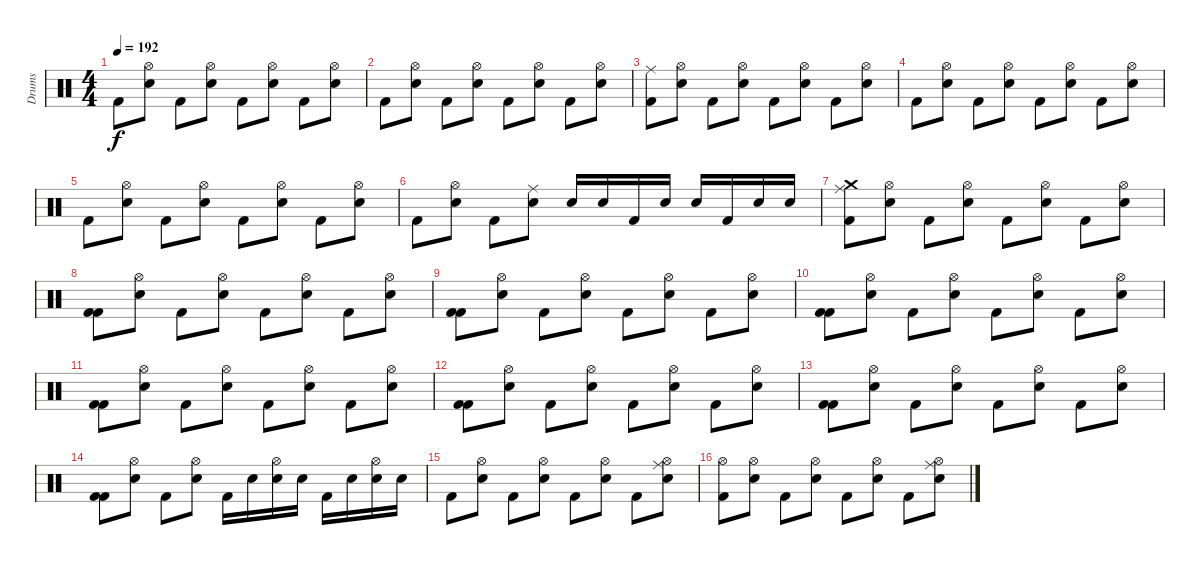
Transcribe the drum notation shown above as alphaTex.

\track ("Drums" "Drums") {instrument percussion}
\staff {score}
\articulation defaults
\ts (4 4)
\tempo 192
\clef neutral
\ks c "Kick (hit) 2".8{dy f}
("Snare (hit) 2" "Hi-Hat (open)").8 "Kick (hit) 2".8 ("Snare (hit) 2" "Hi-Hat (open)").8 "Kick (hit) 2".8 ("Snare (hit) 2" "Hi-Hat (open)").8 "Kick (hit) 2".8 ("Snare (hit) 2" "Hi-Hat (open)").8 |
"Kick (hit) 2".8 ("Snare (hit) 2" "Hi-Hat (open)").8 "Kick (hit) 2".8 ("Snare (hit) 2" "Hi-Hat (open)").8 "Kick (hit) 2".8 ("Snare (hit) 2" "Hi-Hat (open)").8 "Kick (hit) 2".8 ("Snare (hit) 2" "Hi-Hat (open)").8 |
("Kick (hit) 2" "Ride (middle)").8 ("Snare (hit) 2" "Hi-Hat (open)").8 "Kick (hit) 2".8 ("Snare (hit) 2" "Hi-Hat (open)").8 "Kick (hit) 2".8 ("Snare (hit) 2" "Hi-Hat (open)").8 "Kick (hit) 2".8 ("Snare (hit) 2" "Hi-Hat (open)").8 |
"Kick (hit) 2".8 ("Snare (hit) 2" "Hi-Hat (open)").8 "Kick (hit) 2".8 ("Snare (hit) 2" "Hi-Hat (open)").8 "Kick (hit) 2".8 ("Snare (hit) 2" "Hi-Hat (open)").8 "Kick (hit) 2".8 ("Snare (hit) 2" "Hi-Hat (open)").8 |
"Kick (hit) 2".8 ("Snare (hit) 2" "Hi-Hat (open)").8 "Kick (hit) 2".8 ("Snare (hit) 2" "Hi-Hat (open)").8 "Kick (hit) 2".8 ("Snare (hit) 2" "Hi-Hat (open)").8 "Kick (hit) 2".8 ("Snare (hit) 2" "Hi-Hat (open)").8 |
"Kick (hit) 2".8 ("Snare (hit) 2" "Hi-Hat (open)").8 "Kick (hit) 2".8 ("Snare (hit) 2" "Ride (middle)").8 "Snare (hit) 2".16 "Snare (hit) 2".16 "Kick (hit) 2".16 "Snare (hit) 2".16 "Snare (hit) 2".16 "Kick (hit) 2".16 "Snare (hit) 2".16 "Snare (hit) 2".16 |
("Ride (middle)" "Kick (hit) 2" "Crash medium (hit)").8 ("Snare (hit) 2" "Hi-Hat (open)").8 "Kick (hit) 2".8 ("Snare (hit) 2" "Hi-Hat (open)").8 "Kick (hit) 2".8 ("Snare (hit) 2" "Hi-Hat (open)").8 "Kick (hit) 2".8 ("Snare (hit) 2" "Hi-Hat (open)").8 |
("Kick (hit) 2" "Kick (hit) 2").8 ("Snare (hit) 2" "Hi-Hat (open)").8 "Kick (hit) 2".8 ("Snare (hit) 2" "Hi-Hat (open)").8 "Kick (hit) 2".8 ("Snare (hit) 2" "Hi-Hat (open)").8 "Kick (hit) 2".8 ("Snare (hit) 2" "Hi-Hat (open)").8 |
("Kick (hit) 2" "Kick (hit) 2").8 ("Snare (hit) 2" "Hi-Hat (open)").8 "Kick (hit) 2".8 ("Snare (hit) 2" "Hi-Hat (open)").8 "Kick (hit) 2".8 ("Snare (hit) 2" "Hi-Hat (open)").8 "Kick (hit) 2".8 ("Snare (hit) 2" "Hi-Hat (open)").8 |
("Kick (hit) 2" "Kick (hit) 2").8 ("Snare (hit) 2" "Hi-Hat (open)").8 "Kick (hit) 2".8 ("Snare (hit) 2" "Hi-Hat (open)").8 "Kick (hit) 2".8 ("Snare (hit) 2" "Hi-Hat (open)").8 "Kick (hit) 2".8 ("Snare (hit) 2" "Hi-Hat (open)").8 |
("Kick (hit) 2" "Kick (hit) 2").8 ("Snare (hit) 2" "Hi-Hat (open)").8 "Kick (hit) 2".8 ("Snare (hit) 2" "Hi-Hat (open)").8 "Kick (hit) 2".8 ("Snare (hit) 2" "Hi-Hat (open)").8 "Kick (hit) 2".8 ("Snare (hit) 2" "Hi-Hat (open)").8 |
("Kick (hit) 2" "Kick (hit) 2").8 ("Snare (hit) 2" "Hi-Hat (open)").8 "Kick (hit) 2".8 ("Snare (hit) 2" "Hi-Hat (open)").8 "Kick (hit) 2".8 ("Snare (hit) 2" "Hi-Hat (open)").8 "Kick (hit) 2".8 ("Snare (hit) 2" "Hi-Hat (open)").8 |
("Kick (hit) 2" "Kick (hit) 2").8 ("Snare (hit) 2" "Hi-Hat (open)").8 "Kick (hit) 2".8 ("Snare (hit) 2" "Hi-Hat (open)").8 "Kick (hit) 2".8 ("Snare (hit) 2" "Hi-Hat (open)").8 "Kick (hit) 2".8 ("Snare (hit) 2" "Hi-Hat (open)").8 |
("Kick (hit) 2" "Kick (hit) 2").8 ("Snare (hit) 2" "Hi-Hat (open)").8 "Kick (hit) 2".8 ("Snare (hit) 2" "Hi-Hat (open)").8 "Kick (hit) 2".16 "Snare (hit) 2".16 ("Snare (hit) 2" "Hi-Hat (open)").16 "Snare (hit) 2".16 "Kick (hit) 2".16 "Snare (hit) 2".16 ("Snare (hit) 2" "Hi-Hat (open)").16 "Snare (hit) 2".16 |
"Kick (hit) 2".8 ("Snare (hit) 2" "Hi-Hat (open)").8 "Kick (hit) 2".8 ("Snare (hit) 2" "Hi-Hat (open)").8 "Kick (hit) 2".8 ("Snare (hit) 2" "Hi-Hat (open)").8 "Kick (hit) 2".8 ("Snare (hit) 2" "Ride (middle)" "Hi-Hat (open)").8 |
("Kick (hit) 2" "Hi-Hat (open)").8 ("Snare (hit) 2" "Hi-Hat (open)").8 "Kick (hit) 2".8 ("Snare (hit) 2" "Hi-Hat (open)").8 "Kick (hit) 2".8 ("Snare (hit) 2" "Hi-Hat (open)").8 "Kick (hit) 2".8 ("Snare (hit) 2" "Ride (middle)" "Hi-Hat (open)").8
